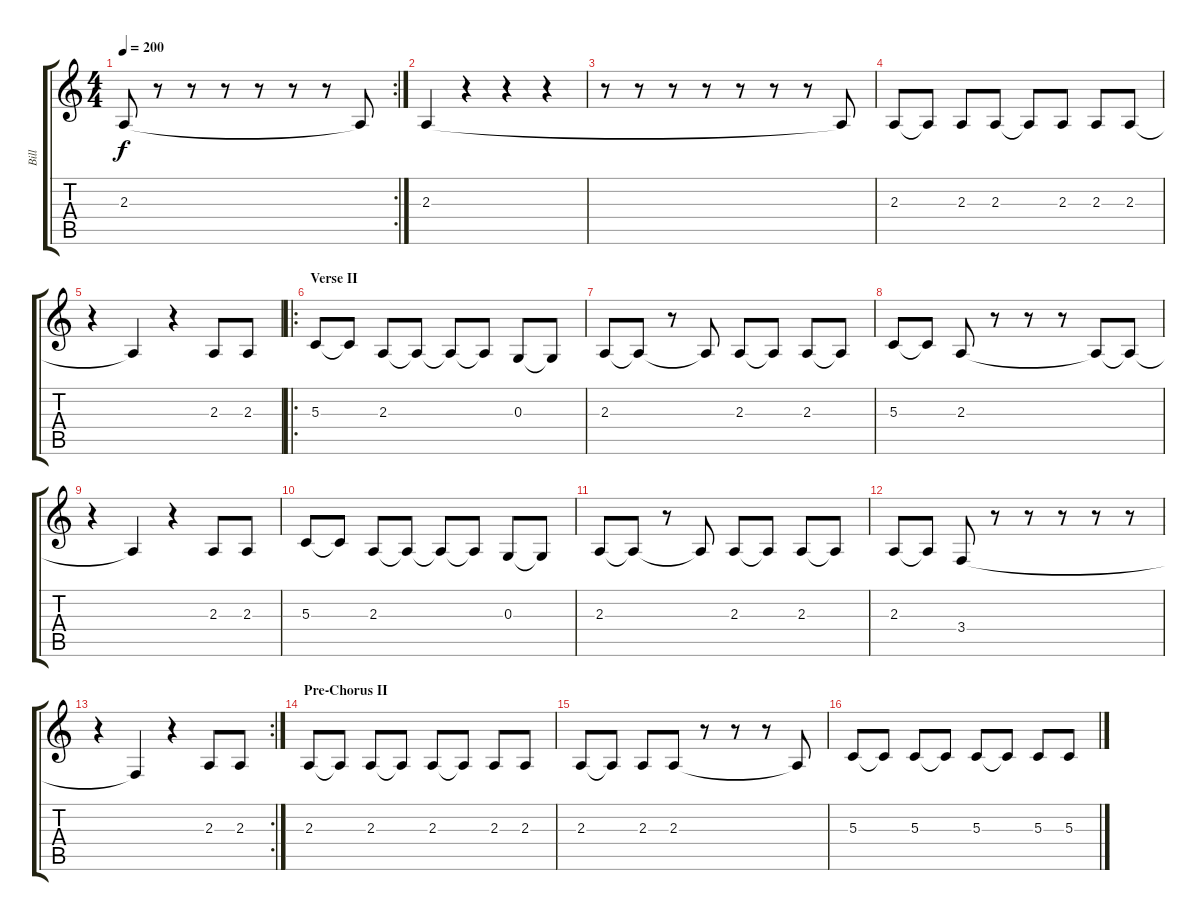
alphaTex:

\track ("Bill" "Bill") {instrument lead2sawtooth}
\staff {score tabs}
\tuning (E4 B3 G3 D3 A2 E2) {hide}
\rc 2
\ts (4 4)
\tempo 200
\clef g2
\ks c
2.3.8{dy f} r.8 r.8 r.8 r.8 r.8 r.8 2.3{t}.8 |
2.3.4 r.4 r.4 r.4 |
r.8 r.8 r.8 r.8 r.8 r.8 r.8 2.3{t}.8 |
2.3.8{volume 10} 2.3{t}.8 2.3.8 2.3.8 2.3{t}.8 2.3.8 2.3.8 2.3.8 |
r.4 2.3{t}.4 r.4 2.3.8{volume 13} 2.3.8 |
\ro
\section ("" "Verse II")
5.3.8 5.3{t}.8 2.3.8 2.3{t}.8 2.3{t}.8 2.3{t}.8 0.3.8 0.3{t}.8 |
2.3.8 2.3{t}.8 r.8 2.3{t}.8 2.3.8 2.3{t}.8 2.3.8 2.3{t}.8 |
5.3.8 5.3{t}.8 2.3.8 r.8 r.8 r.8 2.3{t}.8 2.3{t}.8 |
r.4 2.3{t}.4 r.4 2.3.8 2.3.8 |
5.3.8 5.3{t}.8 2.3.8 2.3{t}.8 2.3{t}.8 2.3{t}.8 0.3.8 0.3{t}.8 |
2.3.8 2.3{t}.8 r.8 2.3{t}.8 2.3.8 2.3{t}.8 2.3.8 2.3{t}.8 |
2.3.8 2.3{t}.8 3.4.8 r.8 r.8 r.8 r.8 r.8 |
\rc 2
r.4 3.4{t}.4 r.4 2.3.8 2.3.8 |
\section ("" "Pre-Chorus II")
2.3.8 2.3{t}.8 2.3.8 2.3{t}.8 2.3.8 2.3{t}.8 2.3.8 2.3.8 |
2.3.8 2.3{t}.8 2.3.8 2.3.8 r.8 r.8 r.8 2.3{t}.8 |
5.3.8 5.3{t}.8 5.3.8 5.3{t}.8 5.3.8 5.3{t}.8 5.3.8 5.3.8
